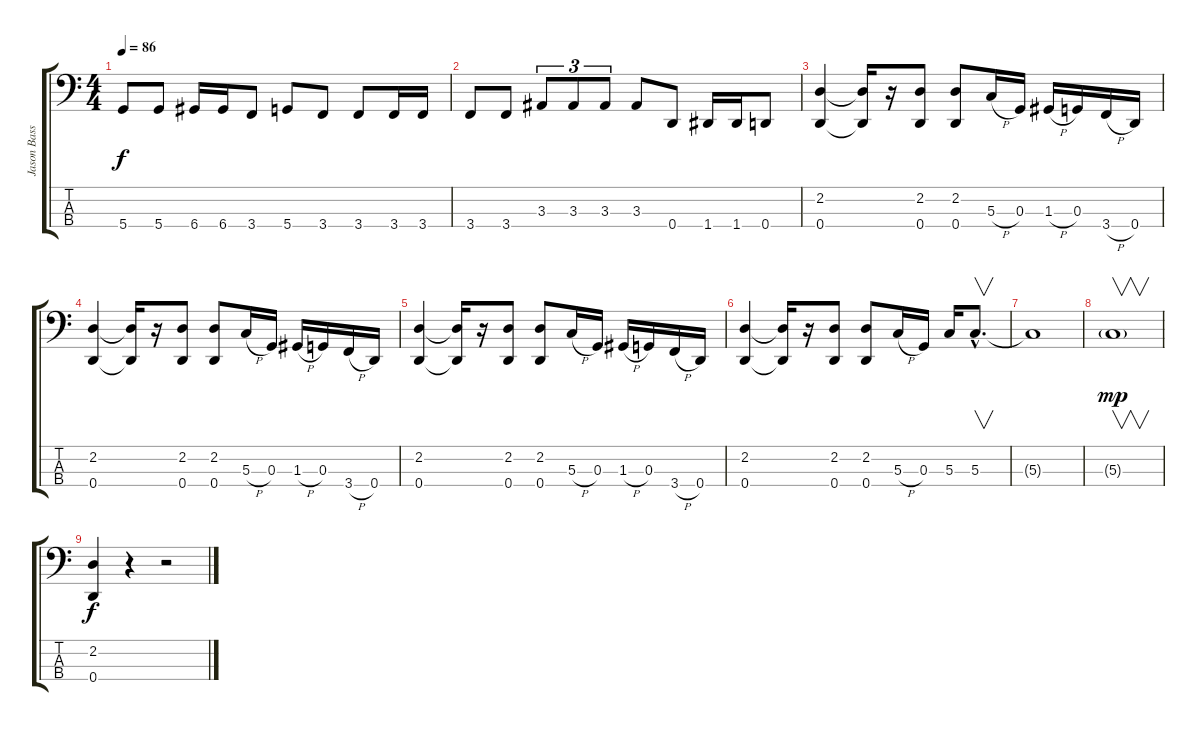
\track ("Jason Bass" "Jason Bass") {instrument electricbasspick}
\staff {score tabs}
\tuning (F2 C2 G1 D1) {hide}
\ts (4 4)
\tempo 86
\clef f4
\ks c
5.4.8{dy f} 5.4.8 6.4.16 6.4.16 3.4.8 5.4.8 3.4.8 3.4.8 3.4.16 3.4.16 |
3.4.8 3.4.8 3.3.8{tu (3 2)} 3.3.8{tu (3 2)} 3.3.8{tu (3 2)} 3.3.8 0.4.8 1.4.16 1.4.16 0.4.8 |
(2.2 0.4).4 (2.2{t} 0.4{t}).16 r.16 (2.2 0.4).8 (2.2 0.4).8 5.3{h}.16 0.3.16 1.3{h}.16 0.3.16 3.4{h}.16 0.4.16 |
(2.2 0.4).4 (2.2{t} 0.4{t}).16 r.16 (2.2 0.4).8 (2.2 0.4).8 5.3{h}.16 0.3.16 1.3{h}.16 0.3.16 3.4{h}.16 0.4.16 |
(2.2 0.4).4 (2.2{t} 0.4{t}).16 r.16 (2.2 0.4).8 (2.2 0.4).8 5.3{h}.16 0.3.16 1.3{h}.16 0.3.16 3.4{h}.16 0.4.16 |
(2.2 0.4).4 (2.2{t} 0.4{t}).16 r.16 (2.2 0.4).8 (2.2 0.4).8 5.3{h}.16 0.3.16 5.3.16 5.3{hac}.8{v d} |
5.3{t}.1 |
5.3{g}.1{v dy mp} |
(2.2 0.4).4{dy f} r.4 r.2
